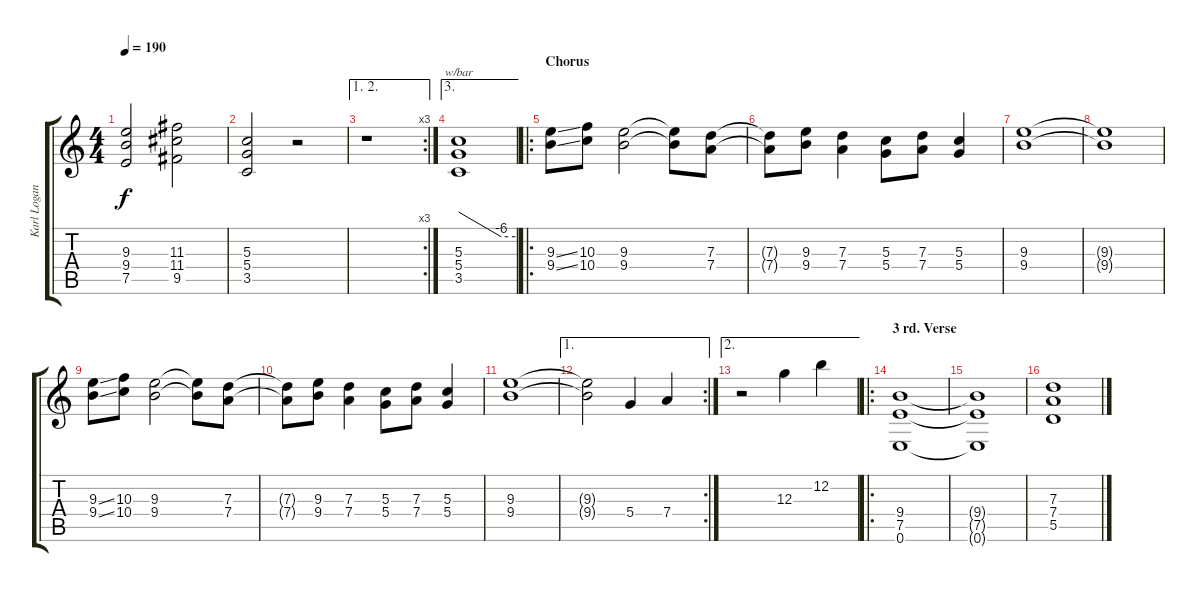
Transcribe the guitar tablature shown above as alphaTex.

\track ("Karl Logan Rhytm and riffs" "Karl Logan") {instrument distortionguitar}
\staff {score tabs}
\tuning (E4 B3 G3 D3 A2 E2) {hide}
\ts (4 4)
\tempo 190
\clef g2
\ks c
(9.3 9.4 7.5).2{dy f} (11.3 11.4 9.5).2 |
(5.3 5.4 3.5).2 r.2 |
\ae (1 2)
\rc 3
r.1 |
\ae 3
(5.3 5.4 3.5).1{tbe (custom default 0 0 45 -24 60 -24)} |
\ro
\section ("" "Chorus")
(9.3{ss} 9.4{ss}).8 (10.3 10.4).8 (9.3 9.4).2 (9.3{t} 9.4{t}).8 (7.3 7.4).8 |
(7.3{t} 7.4{t}).8 (9.3 9.4).8 (7.3 7.4).4 (5.3 5.4).8 (7.3 7.4).8 (5.3 5.4).4 |
(9.3 9.4).1 |
(9.3{t} 9.4{t}).1 |
(9.3{ss} 9.4{ss}).8 (10.3 10.4).8 (9.3 9.4).2 (9.3{t} 9.4{t}).8 (7.3 7.4).8 |
(7.3{t} 7.4{t}).8 (9.3 9.4).8 (7.3 7.4).4 (5.3 5.4).8 (7.3 7.4).8 (5.3 5.4).4 |
(9.3 9.4).1 |
\ae 1
\rc 2
(9.3{t} 9.4{t}).2 5.4.4 7.4.4 |
\ae 2
r.2 12.3.4 12.2.4 |
\ro
\section ("" "3 rd. Verse")
(9.4 7.5 0.6).1 |
(9.4{t} 7.5{t} 0.6{t}).1 |
(7.3 7.4 5.5).1
